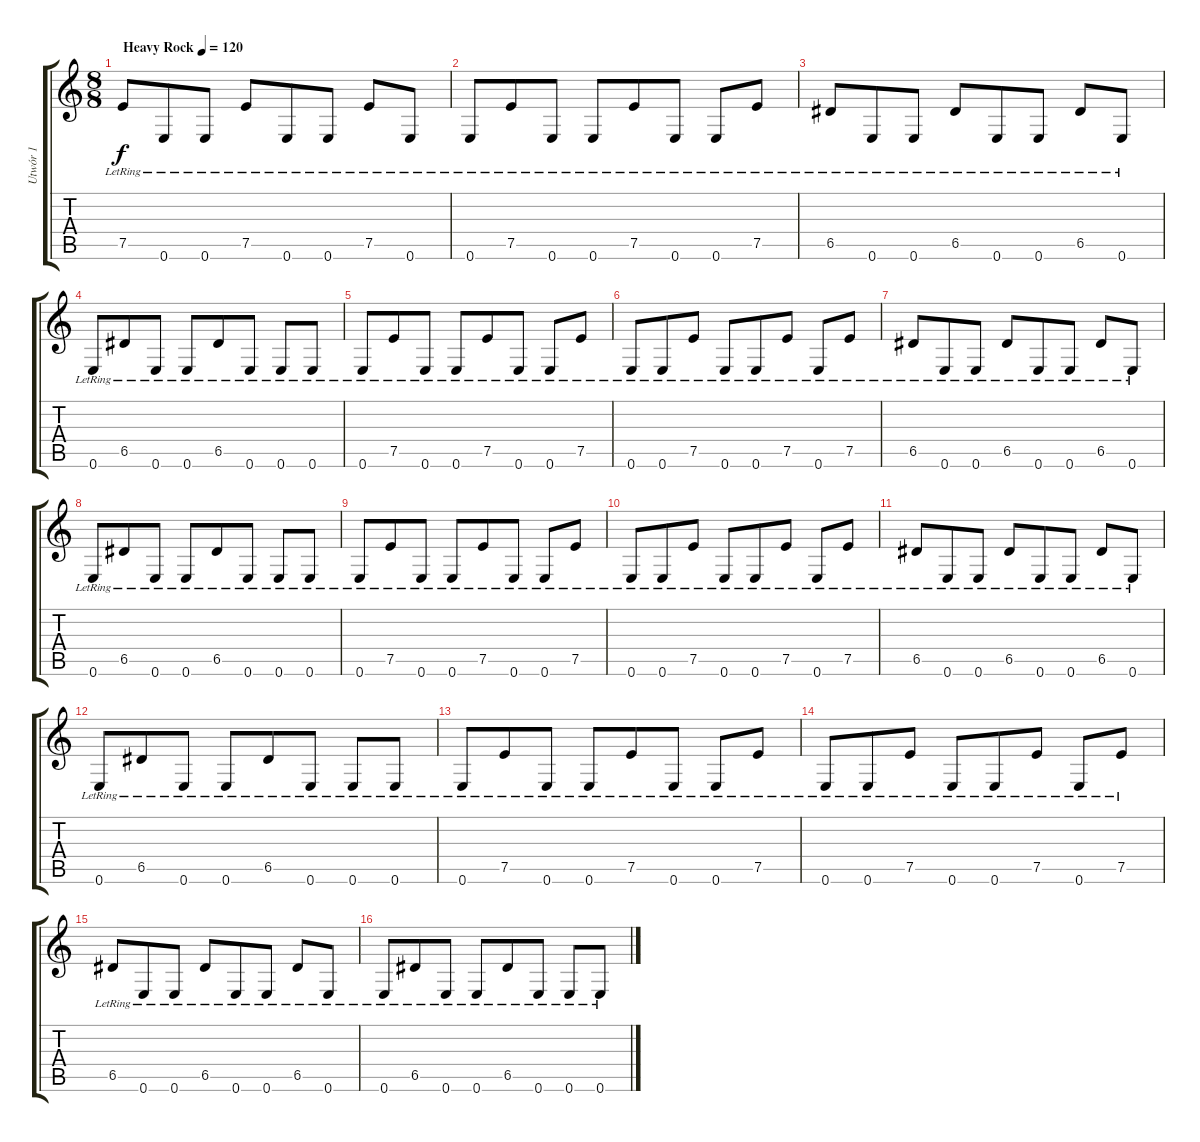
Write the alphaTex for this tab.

\track ("Utwór 1" "Utwór 1") {instrument distortionguitar}
\staff {score tabs}
\tuning (E4 B3 G3 D3 A2 E2) {hide}
\ts (8 8)
\tempo (120 "Heavy Rock")
\clef g2
\ks c
7.5{lr}.8{dy f instrument distortionguitar} 0.6{lr}.8 0.6{lr}.8 7.5{lr}.8 0.6{lr}.8 0.6{lr}.8 7.5{lr}.8 0.6{lr}.8 |
0.6{lr}.8 7.5{lr}.8 0.6{lr}.8 0.6{lr}.8 7.5{lr}.8 0.6{lr}.8 0.6{lr}.8 7.5{lr}.8 |
6.5{lr}.8 0.6{lr}.8 0.6{lr}.8 6.5{lr}.8 0.6{lr}.8 0.6{lr}.8 6.5{lr}.8 0.6{lr}.8 |
0.6{lr}.8 6.5{lr}.8 0.6{lr}.8 0.6{lr}.8 6.5{lr}.8 0.6{lr}.8 0.6{lr}.8 0.6{lr}.8 |
0.6{lr}.8 7.5{lr}.8 0.6{lr}.8 0.6{lr}.8 7.5{lr}.8 0.6{lr}.8 0.6{lr}.8 7.5{lr}.8 |
0.6{lr}.8 0.6{lr}.8 7.5{lr}.8 0.6{lr}.8 0.6{lr}.8 7.5{lr}.8 0.6{lr}.8 7.5{lr}.8 |
6.5{lr}.8 0.6{lr}.8 0.6{lr}.8 6.5{lr}.8 0.6{lr}.8 0.6{lr}.8 6.5{lr}.8 0.6{lr}.8 |
0.6{lr}.8 6.5{lr}.8 0.6{lr}.8 0.6{lr}.8 6.5{lr}.8 0.6{lr}.8 0.6{lr}.8 0.6{lr}.8 |
0.6{lr}.8 7.5{lr}.8 0.6{lr}.8 0.6{lr}.8 7.5{lr}.8 0.6{lr}.8 0.6{lr}.8 7.5{lr}.8 |
0.6{lr}.8 0.6{lr}.8 7.5{lr}.8 0.6{lr}.8 0.6{lr}.8 7.5{lr}.8 0.6{lr}.8 7.5{lr}.8 |
6.5{lr}.8 0.6{lr}.8 0.6{lr}.8 6.5{lr}.8 0.6{lr}.8 0.6{lr}.8 6.5{lr}.8 0.6{lr}.8 |
0.6{lr}.8 6.5{lr}.8 0.6{lr}.8 0.6{lr}.8 6.5{lr}.8 0.6{lr}.8 0.6{lr}.8 0.6{lr}.8 |
0.6{lr}.8 7.5{lr}.8 0.6{lr}.8 0.6{lr}.8 7.5{lr}.8 0.6{lr}.8 0.6{lr}.8 7.5{lr}.8 |
0.6{lr}.8 0.6{lr}.8 7.5{lr}.8 0.6{lr}.8 0.6{lr}.8 7.5{lr}.8 0.6{lr}.8 7.5{lr}.8 |
6.5{lr}.8 0.6{lr}.8 0.6{lr}.8 6.5{lr}.8 0.6{lr}.8 0.6{lr}.8 6.5{lr}.8 0.6{lr}.8 |
0.6{lr}.8 6.5{lr}.8 0.6{lr}.8 0.6{lr}.8 6.5{lr}.8 0.6{lr}.8 0.6{lr}.8 0.6{lr}.8
